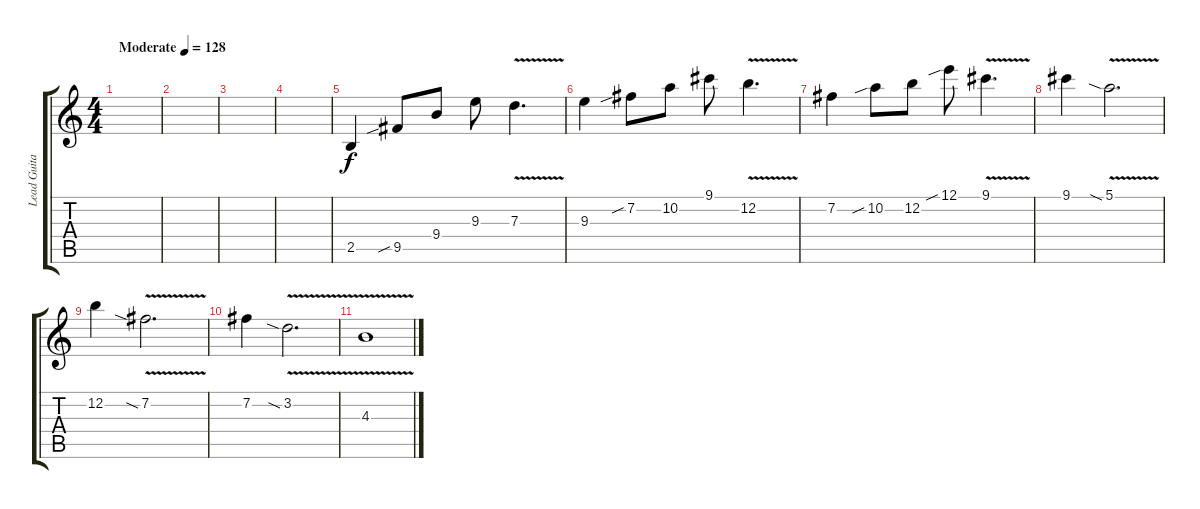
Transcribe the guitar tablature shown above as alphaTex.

\track ("Lead Guitar" "Lead Guita") {instrument distortionguitar}
\staff {score tabs}
\tuning (E4 B3 G3 D3 A2 E2) {hide}
\ts (4 4)
\tempo (128 "Moderate")
\clef g2
\ks c
|
|
|
|
2.5.4 9.5{sib}.8 9.4.8 9.3.8 7.3{v}.4{d} |
9.3.4 7.2{sib}.8 10.2.8 9.1.8 12.2{v}.4{d} |
7.2.4 10.2{sib}.8 12.2.8 12.1{sib}.8 9.1{v}.4{d} |
9.1.4 5.1{v sia}.2{d} |
12.2.4 7.2{v sia}.2{d} |
7.2.4 3.2{v sia}.2{d} |
4.3{v}.1
